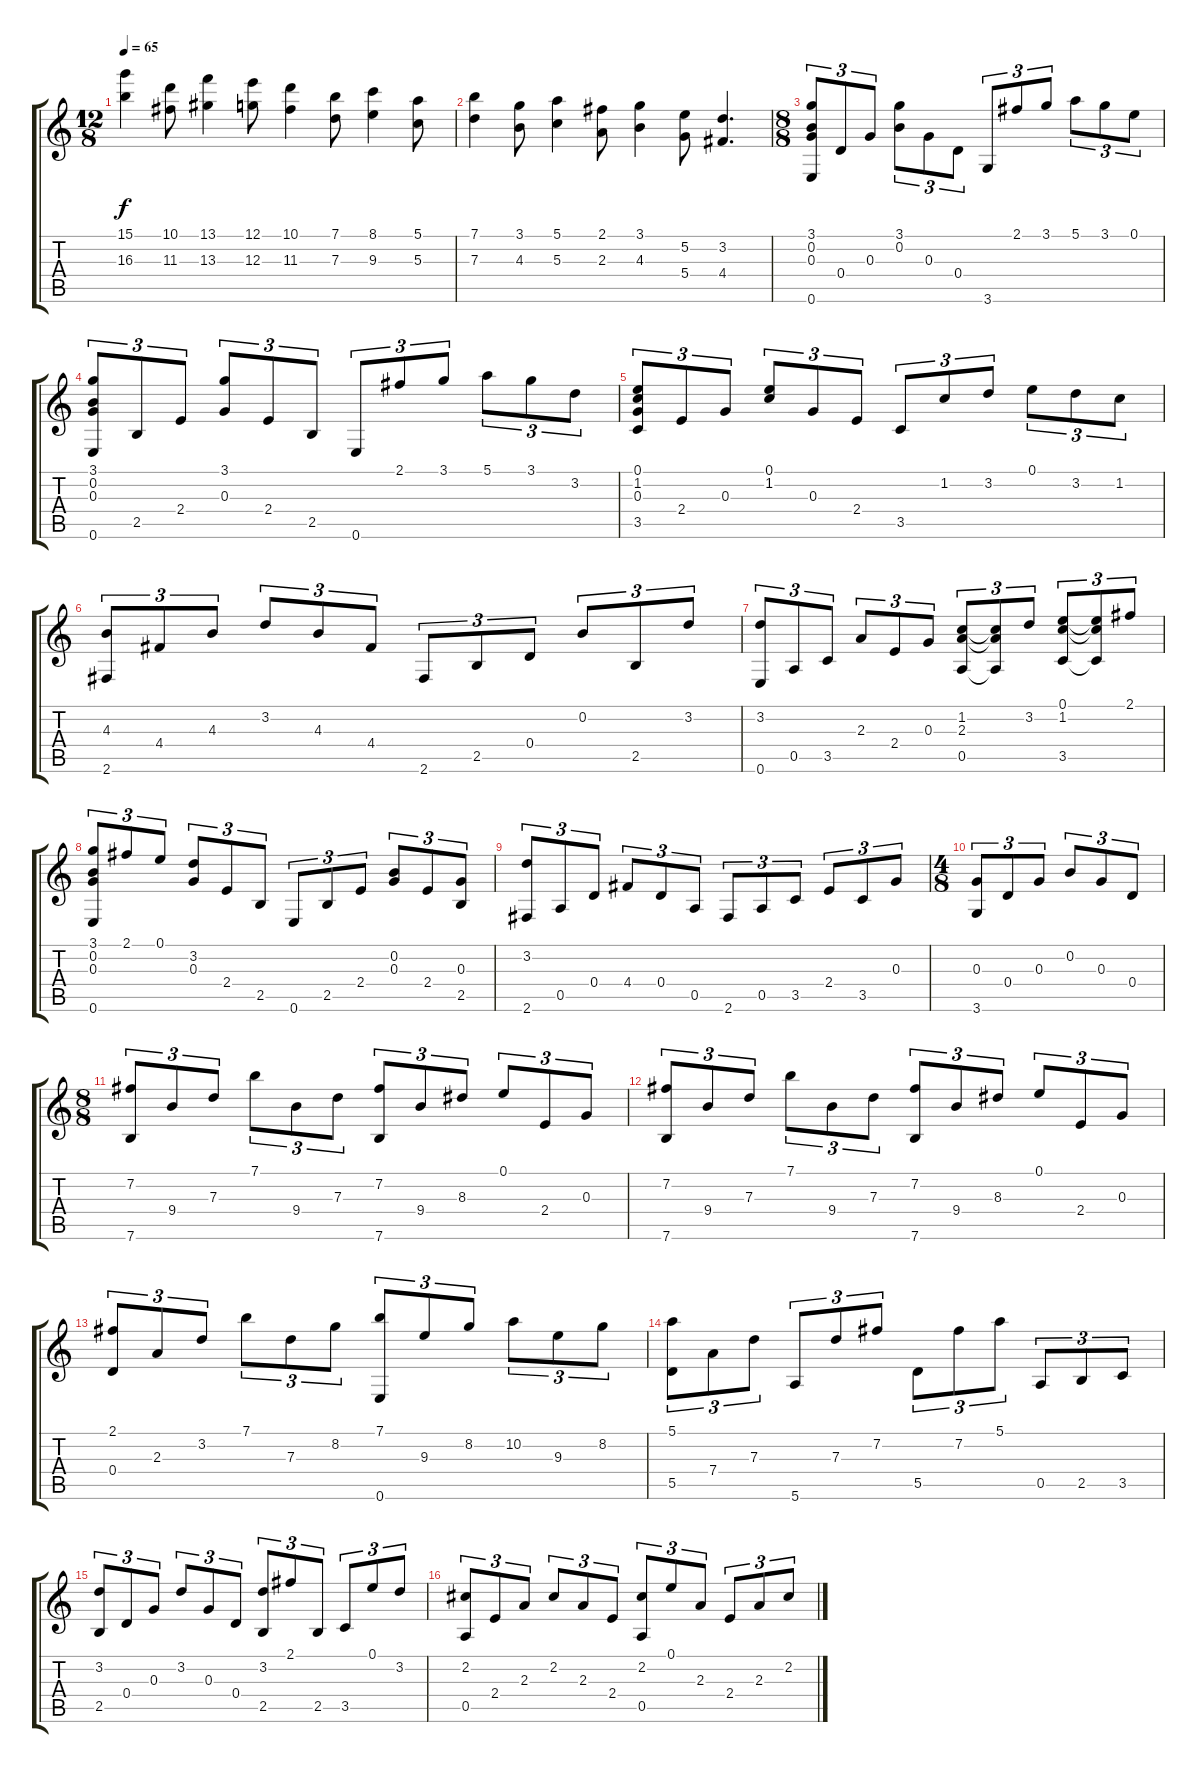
\track "" {instrument acousticguitarnylon}
\staff {score tabs}
\tuning (E4 B3 G3 D3 A2 E2) {hide}
\ts (12 8)
\tempo 65
\clef g2
\ks c
(15.1 16.3).4{dy f instrument acousticguitarnylon} (10.1 11.3).8 (13.1 13.3).4 (12.1 12.3).8 (10.1 11.3).4 (7.1 7.3).8 (8.1 9.3).4 (5.1 5.3).8 |
(7.1 7.3).4 (3.1 4.3).8 (5.1 5.3).4 (2.1 2.3).8 (3.1 4.3).4 (5.2 5.4).8 (3.2 4.4).4{d} |
\ts (8 8)
(3.1 0.2 0.3 0.6).8{tu (3 2)} 0.4.8{tu (3 2)} 0.3.8{tu (3 2)} (3.1 0.2).8{tu (3 2)} 0.3.8{tu (3 2)} 0.4.8{tu (3 2)} 3.6.8{tu (3 2)} 2.1.8{tu (3 2)} 3.1.8{tu (3 2)} 5.1.8{tu (3 2)} 3.1.8{tu (3 2)} 0.1.8{tu (3 2)} |
(3.1 0.2 0.3 0.6).8{tu (3 2)} 2.5.8{tu (3 2)} 2.4.8{tu (3 2)} (3.1 0.3).8{tu (3 2)} 2.4.8{tu (3 2)} 2.5.8{tu (3 2)} 0.6.8{tu (3 2)} 2.1.8{tu (3 2)} 3.1.8{tu (3 2)} 5.1.8{tu (3 2)} 3.1.8{tu (3 2)} 3.2.8{tu (3 2)} |
(0.1 1.2 0.3 3.5).8{tu (3 2)} 2.4.8{tu (3 2)} 0.3.8{tu (3 2)} (0.1 1.2).8{tu (3 2)} 0.3.8{tu (3 2)} 2.4.8{tu (3 2)} 3.5.8{tu (3 2)} 1.2.8{tu (3 2)} 3.2.8{tu (3 2)} 0.1.8{tu (3 2)} 3.2.8{tu (3 2)} 1.2.8{tu (3 2)} |
(4.3 2.6).8{tu (3 2)} 4.4.8{tu (3 2)} 4.3.8{tu (3 2)} 3.2.8{tu (3 2)} 4.3.8{tu (3 2)} 4.4.8{tu (3 2)} 2.6.8{tu (3 2)} 2.5.8{tu (3 2)} 0.4.8{tu (3 2)} 0.2.8{tu (3 2)} 2.5.8{tu (3 2)} 3.2.8{tu (3 2)} |
(3.2 0.6).8{tu (3 2)} 0.5.8{tu (3 2)} 3.5.8{tu (3 2)} 2.3.8{tu (3 2)} 2.4.8{tu (3 2)} 0.3.8{tu (3 2)} (1.2 2.3 0.5).8{tu (3 2)} (1.2{t} 2.3{t} 0.5{t}).8{tu (3 2)} 3.2.8{tu (3 2)} (0.1 1.2 3.5).8{tu (3 2)} (0.1{t} 1.2{t} 3.5{t}).8{tu (3 2)} 2.1.8{tu (3 2)} |
(3.1 0.2 0.3 0.6).8{tu (3 2)} 2.1.8{tu (3 2)} 0.1.8{tu (3 2)} (3.2 0.3).8{tu (3 2)} 2.4.8{tu (3 2)} 2.5.8{tu (3 2)} 0.6.8{tu (3 2)} 2.5.8{tu (3 2)} 2.4.8{tu (3 2)} (0.2 0.3).8{tu (3 2)} 2.4.8{tu (3 2)} (0.3 2.5).8{tu (3 2)} |
(3.2 2.6).8{tu (3 2)} 0.5.8{tu (3 2)} 0.4.8{tu (3 2)} 4.4.8{tu (3 2)} 0.4.8{tu (3 2)} 0.5.8{tu (3 2)} 2.6.8{tu (3 2)} 0.5.8{tu (3 2)} 3.5.8{tu (3 2)} 2.4.8{tu (3 2)} 3.5.8{tu (3 2)} 0.3.8{tu (3 2)} |
\ts (4 8)
(0.3 3.6).8{tu (3 2)} 0.4.8{tu (3 2)} 0.3.8{tu (3 2)} 0.2.8{tu (3 2)} 0.3.8{tu (3 2)} 0.4.8{tu (3 2)} |
\ts (8 8)
(7.2 7.6).8{tu (3 2)} 9.4.8{tu (3 2)} 7.3.8{tu (3 2)} 7.1.8{tu (3 2)} 9.4.8{tu (3 2)} 7.3.8{tu (3 2)} (7.2 7.6).8{tu (3 2)} 9.4.8{tu (3 2)} 8.3.8{tu (3 2)} 0.1.8{tu (3 2)} 2.4.8{tu (3 2)} 0.3.8{tu (3 2)} |
(7.2 7.6).8{tu (3 2)} 9.4.8{tu (3 2)} 7.3.8{tu (3 2)} 7.1.8{tu (3 2)} 9.4.8{tu (3 2)} 7.3.8{tu (3 2)} (7.2 7.6).8{tu (3 2)} 9.4.8{tu (3 2)} 8.3.8{tu (3 2)} 0.1.8{tu (3 2)} 2.4.8{tu (3 2)} 0.3.8{tu (3 2)} |
(2.1 0.4).8{tu (3 2)} 2.3.8{tu (3 2)} 3.2.8{tu (3 2)} 7.1.8{tu (3 2)} 7.3.8{tu (3 2)} 8.2.8{tu (3 2)} (7.1 0.6).8{tu (3 2)} 9.3.8{tu (3 2)} 8.2.8{tu (3 2)} 10.2.8{tu (3 2)} 9.3.8{tu (3 2)} 8.2.8{tu (3 2)} |
(5.1 5.5).8{tu (3 2)} 7.4.8{tu (3 2)} 7.3.8{tu (3 2)} 5.6.8{tu (3 2)} 7.3.8{tu (3 2)} 7.2.8{tu (3 2)} 5.5.8{tu (3 2)} 7.2.8{tu (3 2)} 5.1.8{tu (3 2)} 0.5.8{tu (3 2)} 2.5.8{tu (3 2)} 3.5.8{tu (3 2)} |
(3.2 2.5).8{tu (3 2)} 0.4.8{tu (3 2)} 0.3.8{tu (3 2)} 3.2.8{tu (3 2)} 0.3.8{tu (3 2)} 0.4.8{tu (3 2)} (3.2 2.5).8{tu (3 2)} 2.1.8{tu (3 2)} 2.5.8{tu (3 2)} 3.5.8{tu (3 2)} 0.1.8{tu (3 2)} 3.2.8{tu (3 2)} |
(2.2 0.5).8{tu (3 2)} 2.4.8{tu (3 2)} 2.3.8{tu (3 2)} 2.2.8{tu (3 2)} 2.3.8{tu (3 2)} 2.4.8{tu (3 2)} (2.2 0.5).8{tu (3 2)} 0.1.8{tu (3 2)} 2.3.8{tu (3 2)} 2.4.8{tu (3 2)} 2.3.8{tu (3 2)} 2.2.8{tu (3 2)}
